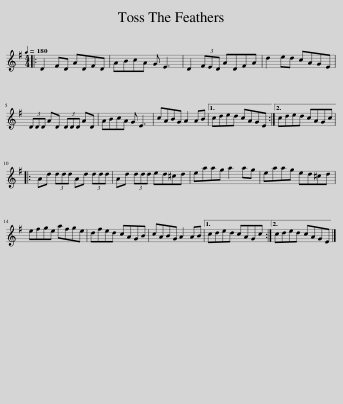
X:1
L:1/8
Q:1/4=180
M:4/4
I:linebreak $
K:G
V:1 treble
V:1
|: D2 FD ADFD | ABcA G E3 | D2 (3FED ADFA | d2 ed cAGE |$ (3DDD AD (3DDD AD | %5
 ABcA G E3 | cABG A2 AB |1 cded cAGE :|2 cded cAGc |:$ Ad (3ddd Ad (3ddd | %10
 Ad (3ddd ed^cd | eaag a2 ag | eaag ed^cd |$ efge afge | dfed cAGB | %15
 cABG A2 AB |1 cded cAGc :|2 cded cAGE |] %18
